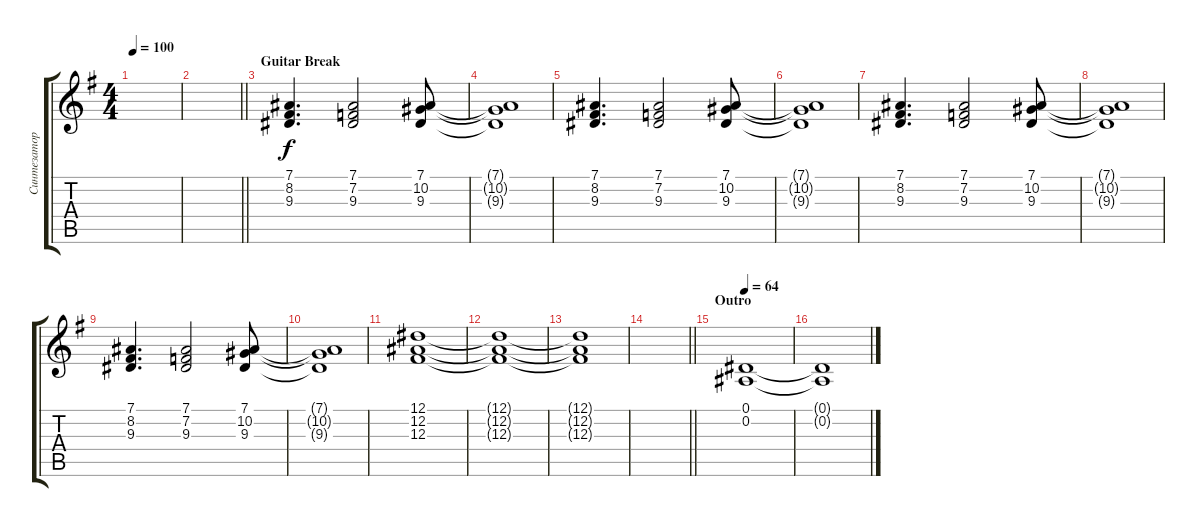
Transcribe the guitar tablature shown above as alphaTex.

\track ("Синтезатор" "Синтезатор") {instrument stringensemble1}
\staff {score tabs}
\tuning (Eb4 Bb3 Gb3 Db3 Ab2 Eb2) {hide}
\ts (4 4)
\tempo 100
\clef g2
\ks eminor
|
\barLineRight lightlight
|
\section ("" "Guitar Break")
(7.1 8.2 9.3).4{d} (7.1 7.2 9.3).2 (7.1 10.2 9.3).8 |
(7.1{t} 10.2{t} 9.3{t}).1 |
(7.1 8.2 9.3).4{d} (7.1 7.2 9.3).2 (7.1 10.2 9.3).8 |
(7.1{t} 10.2{t} 9.3{t}).1 |
(7.1 8.2 9.3).4{d} (7.1 7.2 9.3).2 (7.1 10.2 9.3).8 |
(7.1{t} 10.2{t} 9.3{t}).1 |
(7.1 8.2 9.3).4{d} (7.1 7.2 9.3).2 (7.1 10.2 9.3).8 |
(7.1{t} 10.2{t} 9.3{t}).1 |
(12.1 12.2 12.3).1{volume 0} |
(12.1{t} 12.2{t} 12.3{t}).1 |
(12.1{t} 12.2{t} 12.3{t}).1 |
\barLineRight lightlight
|
\section ("" "Outro")
\tempo 64
(0.1 0.2).1{volume 8 instrument stringensemble1} |
(0.1{t} 0.2{t}).1
